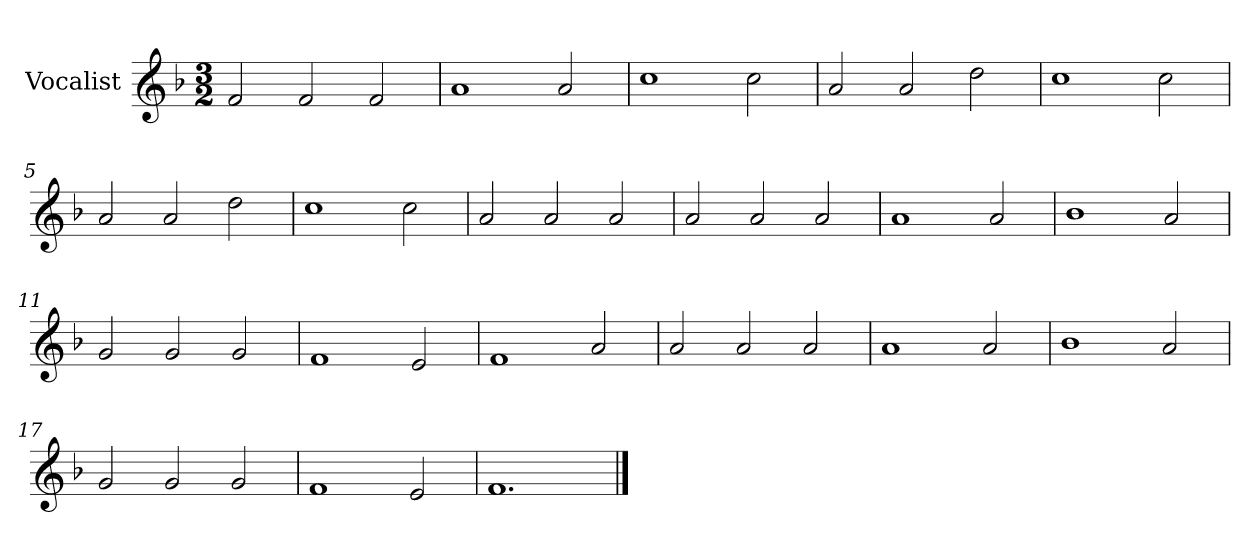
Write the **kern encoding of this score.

**kern
*part1
*staff1
*I"Vocalist
*k[b-]
*F:
*M3/2
=
2f
2f
2f
=1
1a
2a
=2
1cc
2cc
=3
2a
2a
2dd
=4
1cc
2cc
=5
2a
2a
2dd
=6
1cc
2cc
=7
2a
2a
2a
=8
2a
2a
2a
=9
1a
2a
=10
1b-
2a
=11
2g
2g
2g
=12
1f
2e
=13
1f
2a
=14
2a
2a
2a
=15
1a
2a
=16
1b-
2a
=17
2g
2g
2g
=18
1f
2e
=19
1.f
==
*-
